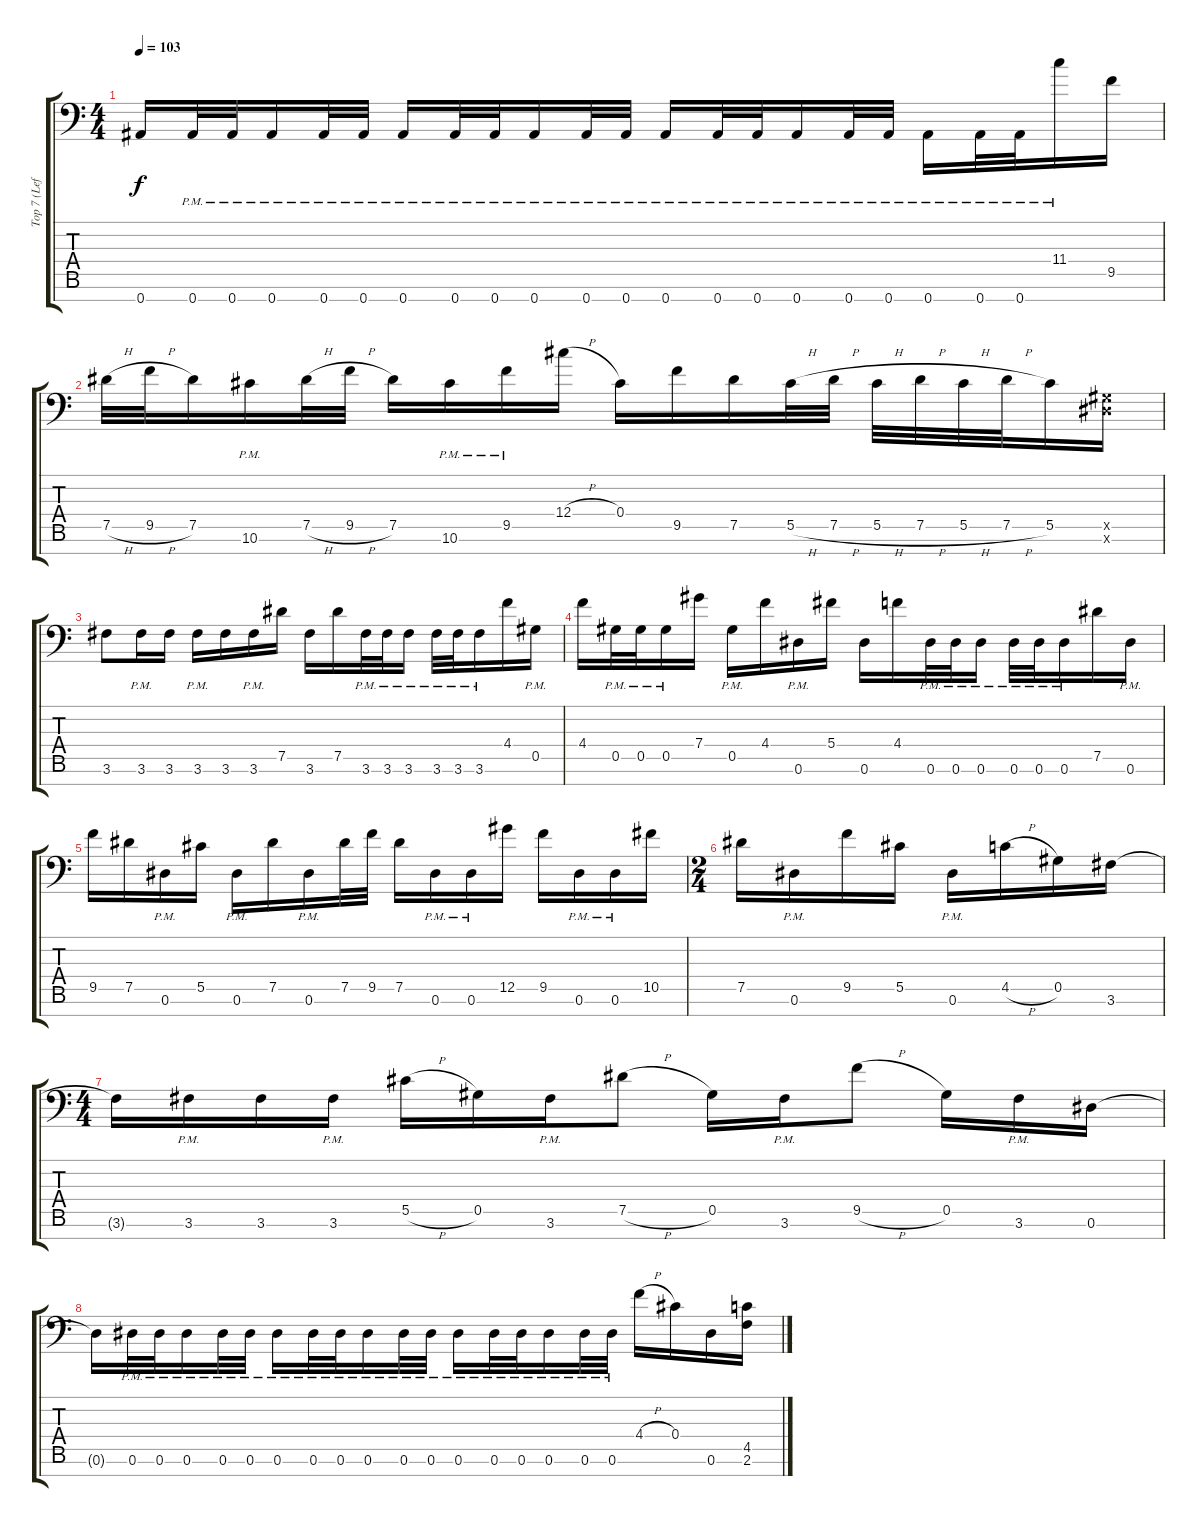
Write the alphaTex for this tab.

\track ("Top 7 (Left Guitar)" "Top 7 (Lef") {instrument distortionguitar}
\staff {score tabs}
\tuning (Eb4 Bb3 Gb3 Db3 Ab2 Eb2 Bb1) {hide}
\ts (4 4)
\tempo 103
\clef f4
\ks c
0.7{t}.16{dy f} 0.7{pm}.32 0.7{pm}.32 0.7{pm}.16 0.7{pm}.32 0.7{pm}.32 0.7{pm}.16 0.7{pm}.32 0.7{pm}.32 0.7{pm}.16 0.7{pm}.32 0.7{pm}.32 0.7{pm}.16 0.7{pm}.32 0.7{pm}.32 0.7{pm}.16 0.7{pm}.32 0.7{pm}.32 0.7{pm}.16 0.7{pm}.32 0.7{pm}.32 11.4{pm}.16 9.5.16 |
7.5{h}.32 9.5{h}.32 7.5.16 10.6{pm}.16 7.5{h}.32 9.5{h}.32 7.5.16 10.6{pm}.16 9.5{pm}.16 12.4{h}.16 0.4.16 9.5.16 7.5.16 5.5{h}.32 7.5{h}.32 5.5{h}.32 7.5{h}.32 5.5{h}.32 7.5{h}.32 5.5.16 (0.5{x} 0.6{x}).16 |
3.6.8 3.6{pm}.16 3.6.16 3.6{pm}.16 3.6.16 3.6{pm}.16 7.5.16 3.6.16 7.5.16 3.6{pm}.32 3.6{pm}.32 3.6{pm}.16 3.6{pm}.32 3.6{pm}.32 3.6{pm}.16 4.4.16 0.5{pm}.16 |
4.4.16 0.5{pm}.32 0.5{pm}.32 0.5{pm}.16 7.4.16 0.5{pm}.16 4.4.16 0.6{pm}.16 5.4.16 0.6.16 4.4.16 0.6{pm}.32 0.6{pm}.32 0.6{pm}.16 0.6{pm}.32 0.6{pm}.32 0.6{pm}.16 7.5.16 0.6{pm}.16 |
9.5.16 7.5.16 0.6{pm}.16 5.5.16 0.6{pm}.16 7.5.16 0.6{pm}.16 7.5.32 9.5.32 7.5.16 0.6{pm}.16 0.6{pm}.16 12.5.16 9.5.16 0.6{pm}.16 0.6{pm}.16 10.5.16 |
\ts (2 4)
7.5.16 0.6{pm}.16 9.5.16 5.5.16 0.6{pm}.16 4.5{h}.16 0.5.16 3.6.16 |
\ts (4 4)
3.6{t}.16 3.6{pm}.16 3.6.16 3.6{pm}.16 5.5{h}.16 0.5.16 3.6{pm}.16 7.5{h}.8 0.5.16 3.6{pm}.16 9.5{h}.8 0.5.16 3.6{pm}.16 0.6.16 |
0.6{t}.16 0.6{pm}.32 0.6{pm}.32 0.6{pm}.16 0.6{pm}.32 0.6{pm}.32 0.6{pm}.16 0.6{pm}.32 0.6{pm}.32 0.6{pm}.16 0.6{pm}.32 0.6{pm}.32 0.6{pm}.16 0.6{pm}.32 0.6{pm}.32 0.6{pm}.16 0.6{pm}.32 0.6{pm}.32 4.4{h}.16 0.4.16 0.6.16 (4.5 2.6).16
